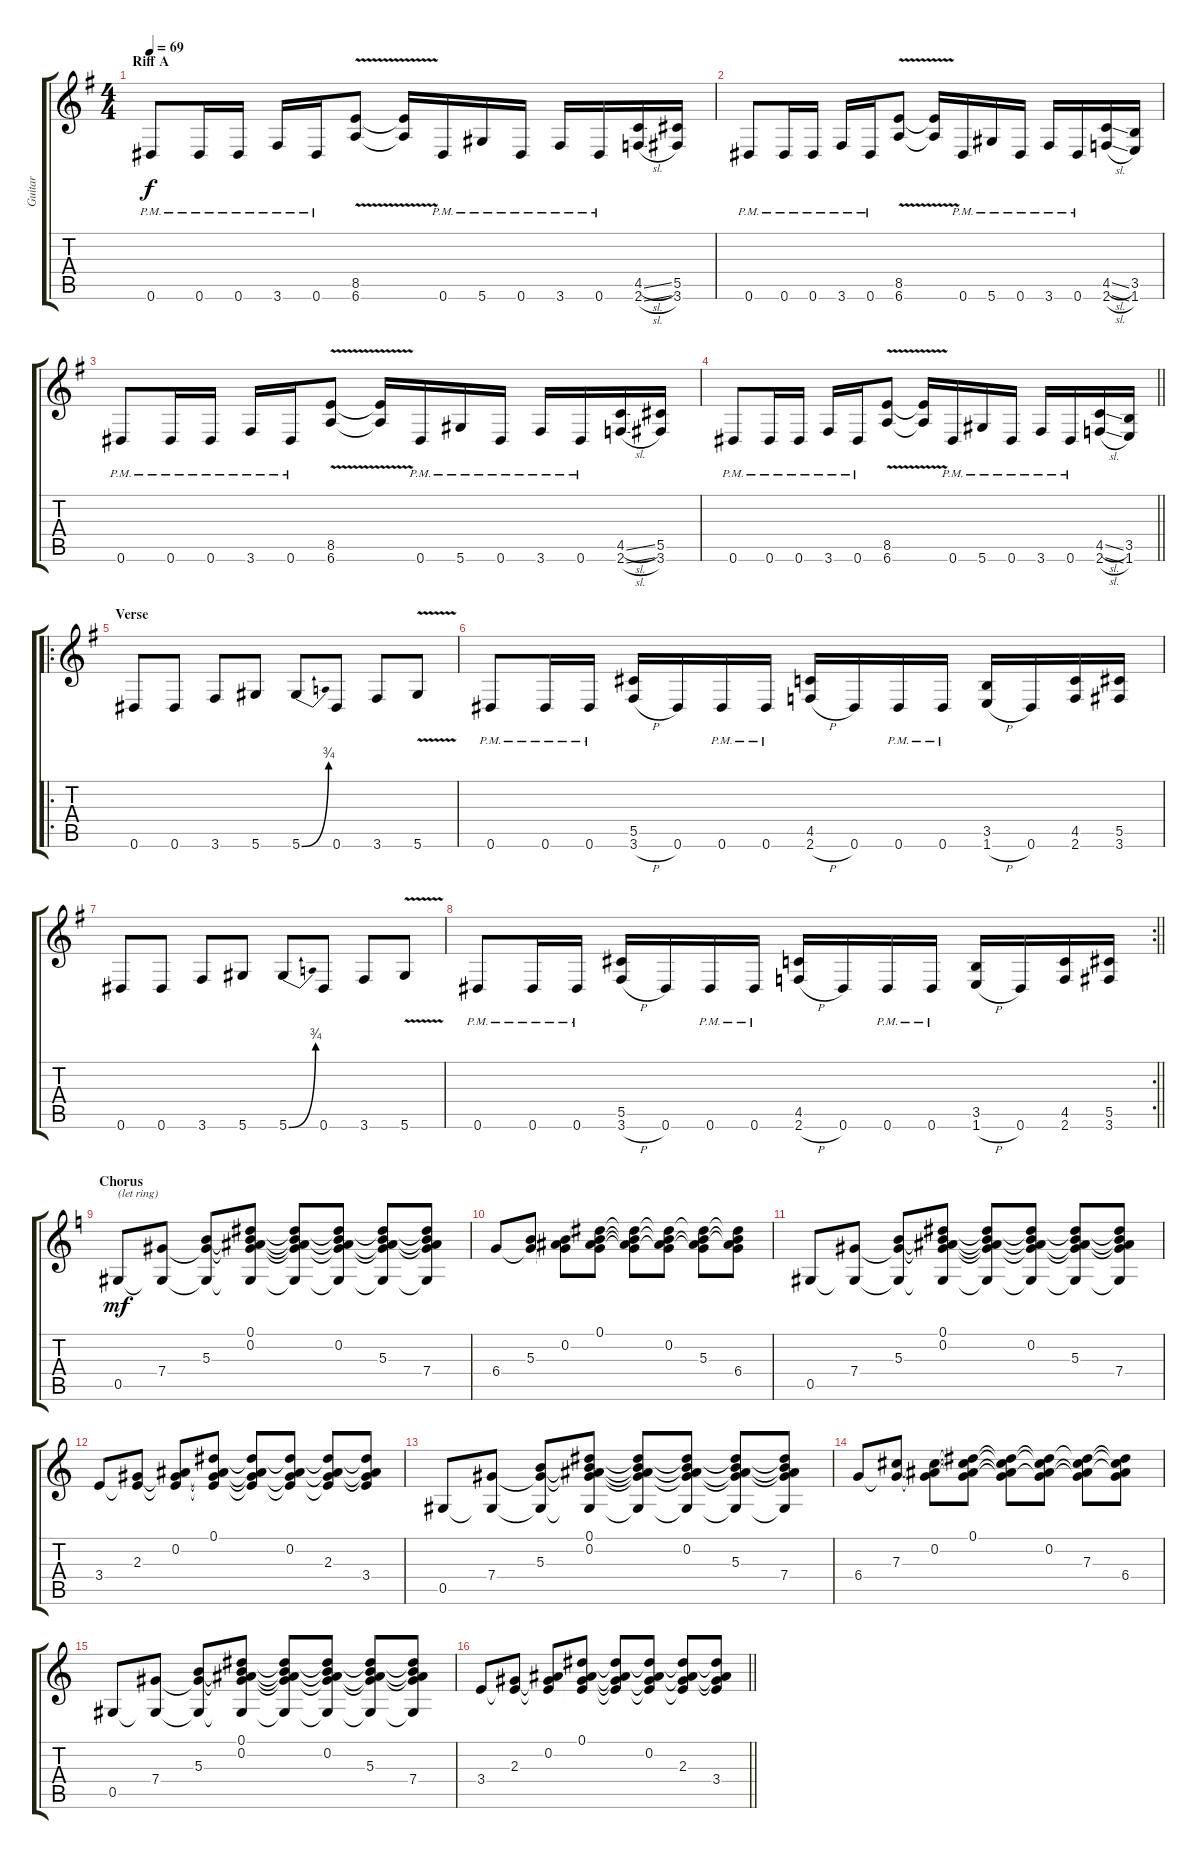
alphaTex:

\track ("Guitar" "Guitar") {instrument distortionguitar}
\staff {score tabs}
\tuning (Eb4 Bb3 Gb3 Db3 Ab2 Eb2) {hide}
\ts (4 4)
\section ("" "Riff A")
\tempo 69
\clef g2
\ks eminor
0.6{pm}.8{dy f instrument distortionguitar} 0.6{pm}.16 0.6{pm}.16 3.6{pm}.16 0.6{pm}.16 (8.5{v} 6.6{v}).8 (8.5{t} 6.6{t}).16 0.6{pm}.16 5.6{pm}.16 0.6{pm}.16 3.6{pm}.16 0.6{pm}.16 (4.5{sl} 2.6{sl}).16 (5.5 3.6).16 |
0.6{pm}.8 0.6{pm}.16 0.6{pm}.16 3.6{pm}.16 0.6{pm}.16 (8.5{v} 6.6{v}).8 (8.5{t} 6.6{t}).16 0.6{pm}.16 5.6{pm}.16 0.6{pm}.16 3.6{pm}.16 0.6{pm}.16 (4.5{sl} 2.6{sl}).16 (3.5 1.6).16 |
0.6{pm}.8 0.6{pm}.16 0.6{pm}.16 3.6{pm}.16 0.6{pm}.16 (8.5{v} 6.6{v}).8 (8.5{t} 6.6{t}).16 0.6{pm}.16 5.6{pm}.16 0.6{pm}.16 3.6{pm}.16 0.6{pm}.16 (4.5{sl} 2.6{sl}).16 (5.5 3.6).16 |
\barLineRight lightlight
0.6{pm}.8 0.6{pm}.16 0.6{pm}.16 3.6{pm}.16 0.6{pm}.16 (8.5{v} 6.6{v}).8 (8.5{t} 6.6{t}).16 0.6{pm}.16 5.6{pm}.16 0.6{pm}.16 3.6{pm}.16 0.6{pm}.16 (4.5{sl} 2.6{sl}).16 (3.5 1.6).16 |
\ro
\section ("" "Verse")
0.6.8 0.6.8 3.6.8 5.6.8 5.6{be (bend 0 0 60 3)}.8 0.6.8 3.6.8 5.6{v}.8 |
0.6{pm}.8 0.6{pm}.16 0.6{pm}.16 (5.5 3.6{h}).16 0.6.16 0.6{pm}.16 0.6{pm}.16 (4.5 2.6{h}).16 0.6.16 0.6{pm}.16 0.6{pm}.16 (3.5 1.6{h}).16 0.6.16 (4.5 2.6).16 (5.5 3.6).16 |
0.6.8 0.6.8 3.6.8 5.6.8 5.6{be (bend 0 0 60 3)}.8 0.6.8 3.6.8 5.6{v}.8 |
\rc 2
\barLineRight lightlight
0.6{pm}.8 0.6{pm}.16 0.6{pm}.16 (5.5 3.6{h}).16 0.6.16 0.6{pm}.16 0.6{pm}.16 (4.5 2.6{h}).16 0.6.16 0.6{pm}.16 0.6{pm}.16 (3.5 1.6{h}).16 0.6.16 (4.5 2.6).16 (5.5 3.6).16 |
\section ("" "Chorus")
\ks aminor
0.5.8{txt "(let ring)" dy mf} (7.4 0.5{t}).8 (5.3 7.4{t} 0.5{t}).8 (0.1 0.2 5.3{t} 7.4{t} 0.5{t}).8 (0.1{t} 0.2{t} 5.3{t} 7.4{t} 0.5{t}).8 (0.1{t} 0.2 5.3{t} 7.4{t} 0.5{t}).8 (0.1{t} 0.2{t} 5.3 7.4{t} 0.5{t}).8 (0.1{t} 0.2{t} 5.3{t} 7.4 0.5{t}).8 |
6.4.8 (5.3 6.4{t}).8 (0.2 5.3{t} 6.4{t}).8 (0.1 0.2{t} 5.3{t} 6.4{t}).8 (0.1{t} 0.2{t} 5.3{t} 6.4{t}).8 (0.1{t} 0.2 5.3{t} 6.4{t}).8 (0.1{t} 0.2{t} 5.3 6.4{t}).8 (0.1{t} 0.2{t} 5.3{t} 6.4).8 |
0.5.8 (7.4 0.5{t}).8 (5.3 7.4{t} 0.5{t}).8 (0.1 0.2 5.3{t} 7.4{t} 0.5{t}).8 (0.1{t} 0.2{t} 5.3{t} 7.4{t} 0.5{t}).8 (0.1{t} 0.2 5.3{t} 7.4{t} 0.5{t}).8 (0.1{t} 0.2{t} 5.3 7.4{t} 0.5{t}).8 (0.1{t} 0.2{t} 5.3{t} 7.4 0.5{t}).8 |
3.4.8 (2.3 3.4{t}).8 (0.2 2.3{t} 3.4{t}).8 (0.1 0.2{t} 2.3{t} 3.4{t}).8 (0.1{t} 0.2{t} 2.3{t} 3.4{t}).8 (0.1{t} 0.2 2.3{t} 3.4{t}).8 (0.1{t} 0.2{t} 2.3 3.4{t}).8 (0.1{t} 0.2{t} 2.3{t} 3.4).8 |
0.5.8 (7.4 0.5{t}).8 (5.3 7.4{t} 0.5{t}).8 (0.1 0.2 5.3{t} 7.4{t} 0.5{t}).8 (0.1{t} 0.2{t} 5.3{t} 7.4{t} 0.5{t}).8 (0.1{t} 0.2 5.3{t} 7.4{t} 0.5{t}).8 (0.1{t} 0.2{t} 5.3 7.4{t} 0.5{t}).8 (0.1{t} 0.2{t} 5.3{t} 7.4 0.5{t}).8 |
6.4.8 (7.3 6.4{t}).8 (0.2 7.3{t} 6.4{t}).8 (0.1 0.2{t} 7.3{t} 6.4{t}).8 (0.1{t} 0.2{t} 7.3{t} 6.4{t}).8 (0.1{t} 0.2 7.3{t} 6.4{t}).8 (0.1{t} 0.2{t} 7.3 6.4{t}).8 (0.1{t} 0.2{t} 7.3{t} 6.4).8 |
0.5.8 (7.4 0.5{t}).8 (5.3 7.4{t} 0.5{t}).8 (0.1 0.2 5.3{t} 7.4{t} 0.5{t}).8 (0.1{t} 0.2{t} 5.3{t} 7.4{t} 0.5{t}).8 (0.1{t} 0.2 5.3{t} 7.4{t} 0.5{t}).8 (0.1{t} 0.2{t} 5.3 7.4{t} 0.5{t}).8 (0.1{t} 0.2{t} 5.3{t} 7.4 0.5{t}).8 |
\barLineRight lightlight
3.4.8 (2.3 3.4{t}).8 (0.2 2.3{t} 3.4{t}).8 (0.1 0.2{t} 2.3{t} 3.4{t}).8 (0.1{t} 0.2{t} 2.3{t} 3.4{t}).8 (0.1{t} 0.2 2.3{t} 3.4{t}).8 (0.1{t} 0.2{t} 2.3 3.4{t}).8 (0.1{t} 0.2{t} 2.3{t} 3.4).8
